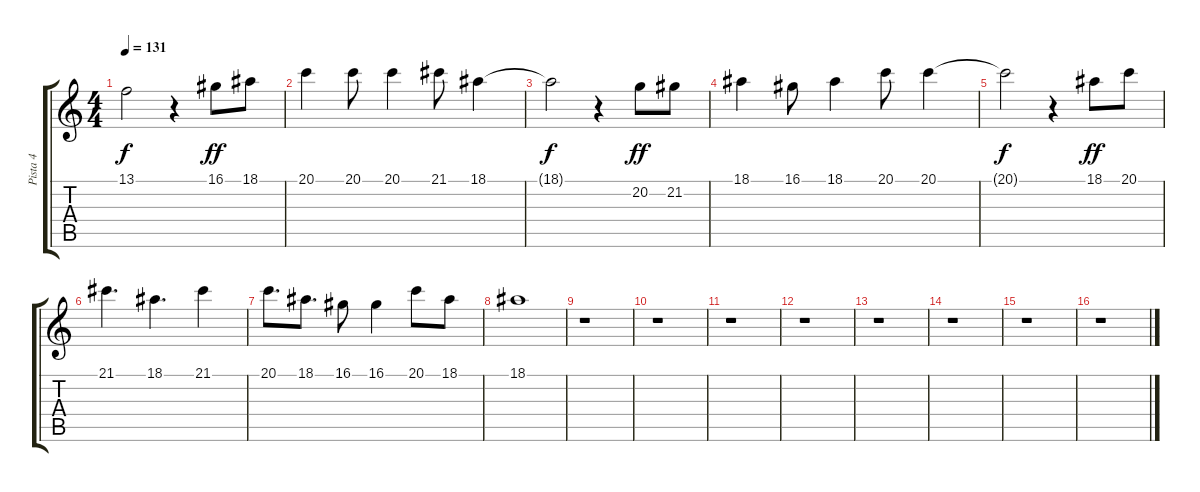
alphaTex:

\track ("Pista 4" "Pista 4") {instrument englishhorn}
\staff {score tabs}
\tuning (E4 B3 G3 D3 A2 E2) {hide}
\ts (4 4)
\tempo 131
\clef g2
\ks c
13.1{t}.2{dy f} r.4 16.1.8{dy ff} 18.1.8 |
20.1.4 20.1.8 20.1.4 21.1.8 18.1.4 |
18.1{t}.2{dy f} r.4 20.2.8{dy ff} 21.2.8 |
18.1.4 16.1.8 18.1.4 20.1.8 20.1.4 |
20.1{t}.2{dy f} r.4 18.1.8{dy ff} 20.1.8 |
21.1.4{d} 18.1.4{d} 21.1.4 |
20.1.8{d} 18.1.8{d} 16.1.8 16.1.4 20.1.8 18.1.8 |
18.1.1 |
r.1 |
r.1 |
r.1 |
r.1 |
r.1 |
r.1 |
r.1 |
r.1
